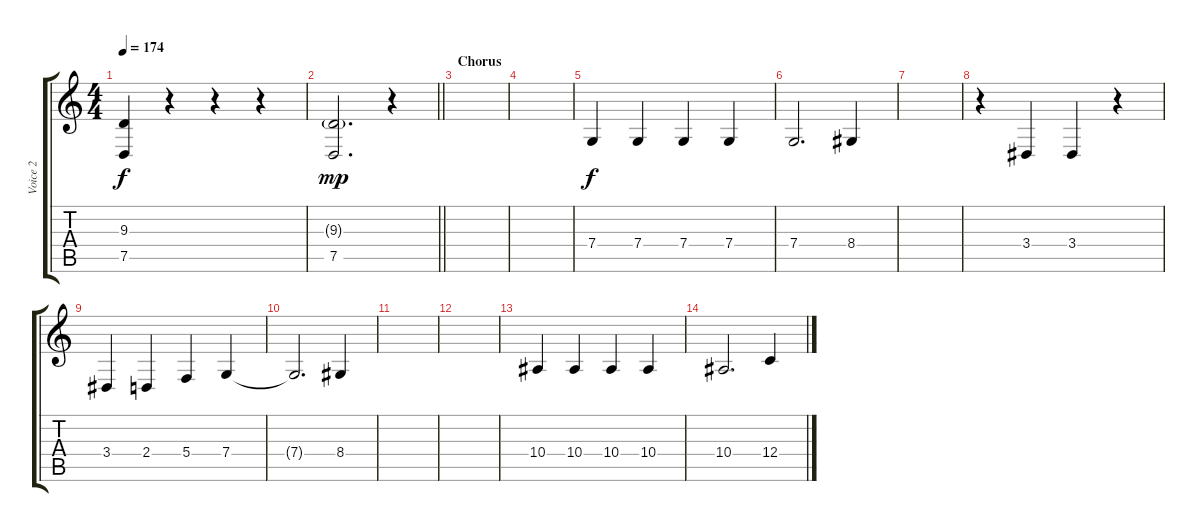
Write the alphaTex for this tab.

\track ("Voice 2" "Voice 2") {instrument lead2sawtooth}
\staff {score tabs}
\tuning (D4 A3 F3 C3 G2 C2) {hide}
\ts (4 4)
\tempo 174
\clef g2
\ks c
(9.3{t} 7.5{t}).4{dy f} r.4 r.4 r.4 |
\barLineRight lightlight
(9.3{g} 7.5).2{d dy mp} r.4 |
\section ("" "Chorus")
|
|
7.4.4{dy f} 7.4.4 7.4.4 7.4.4 |
7.4.2{d} 8.4.4 |
|
r.4 3.4.4 3.4.4 r.4 |
3.4.4 2.4.4 5.4.4 7.4.4 |
7.4{t}.2{d} 8.4.4 |
|
|
10.4.4 10.4.4 10.4.4 10.4.4 |
10.4.2{d} 12.4.4
